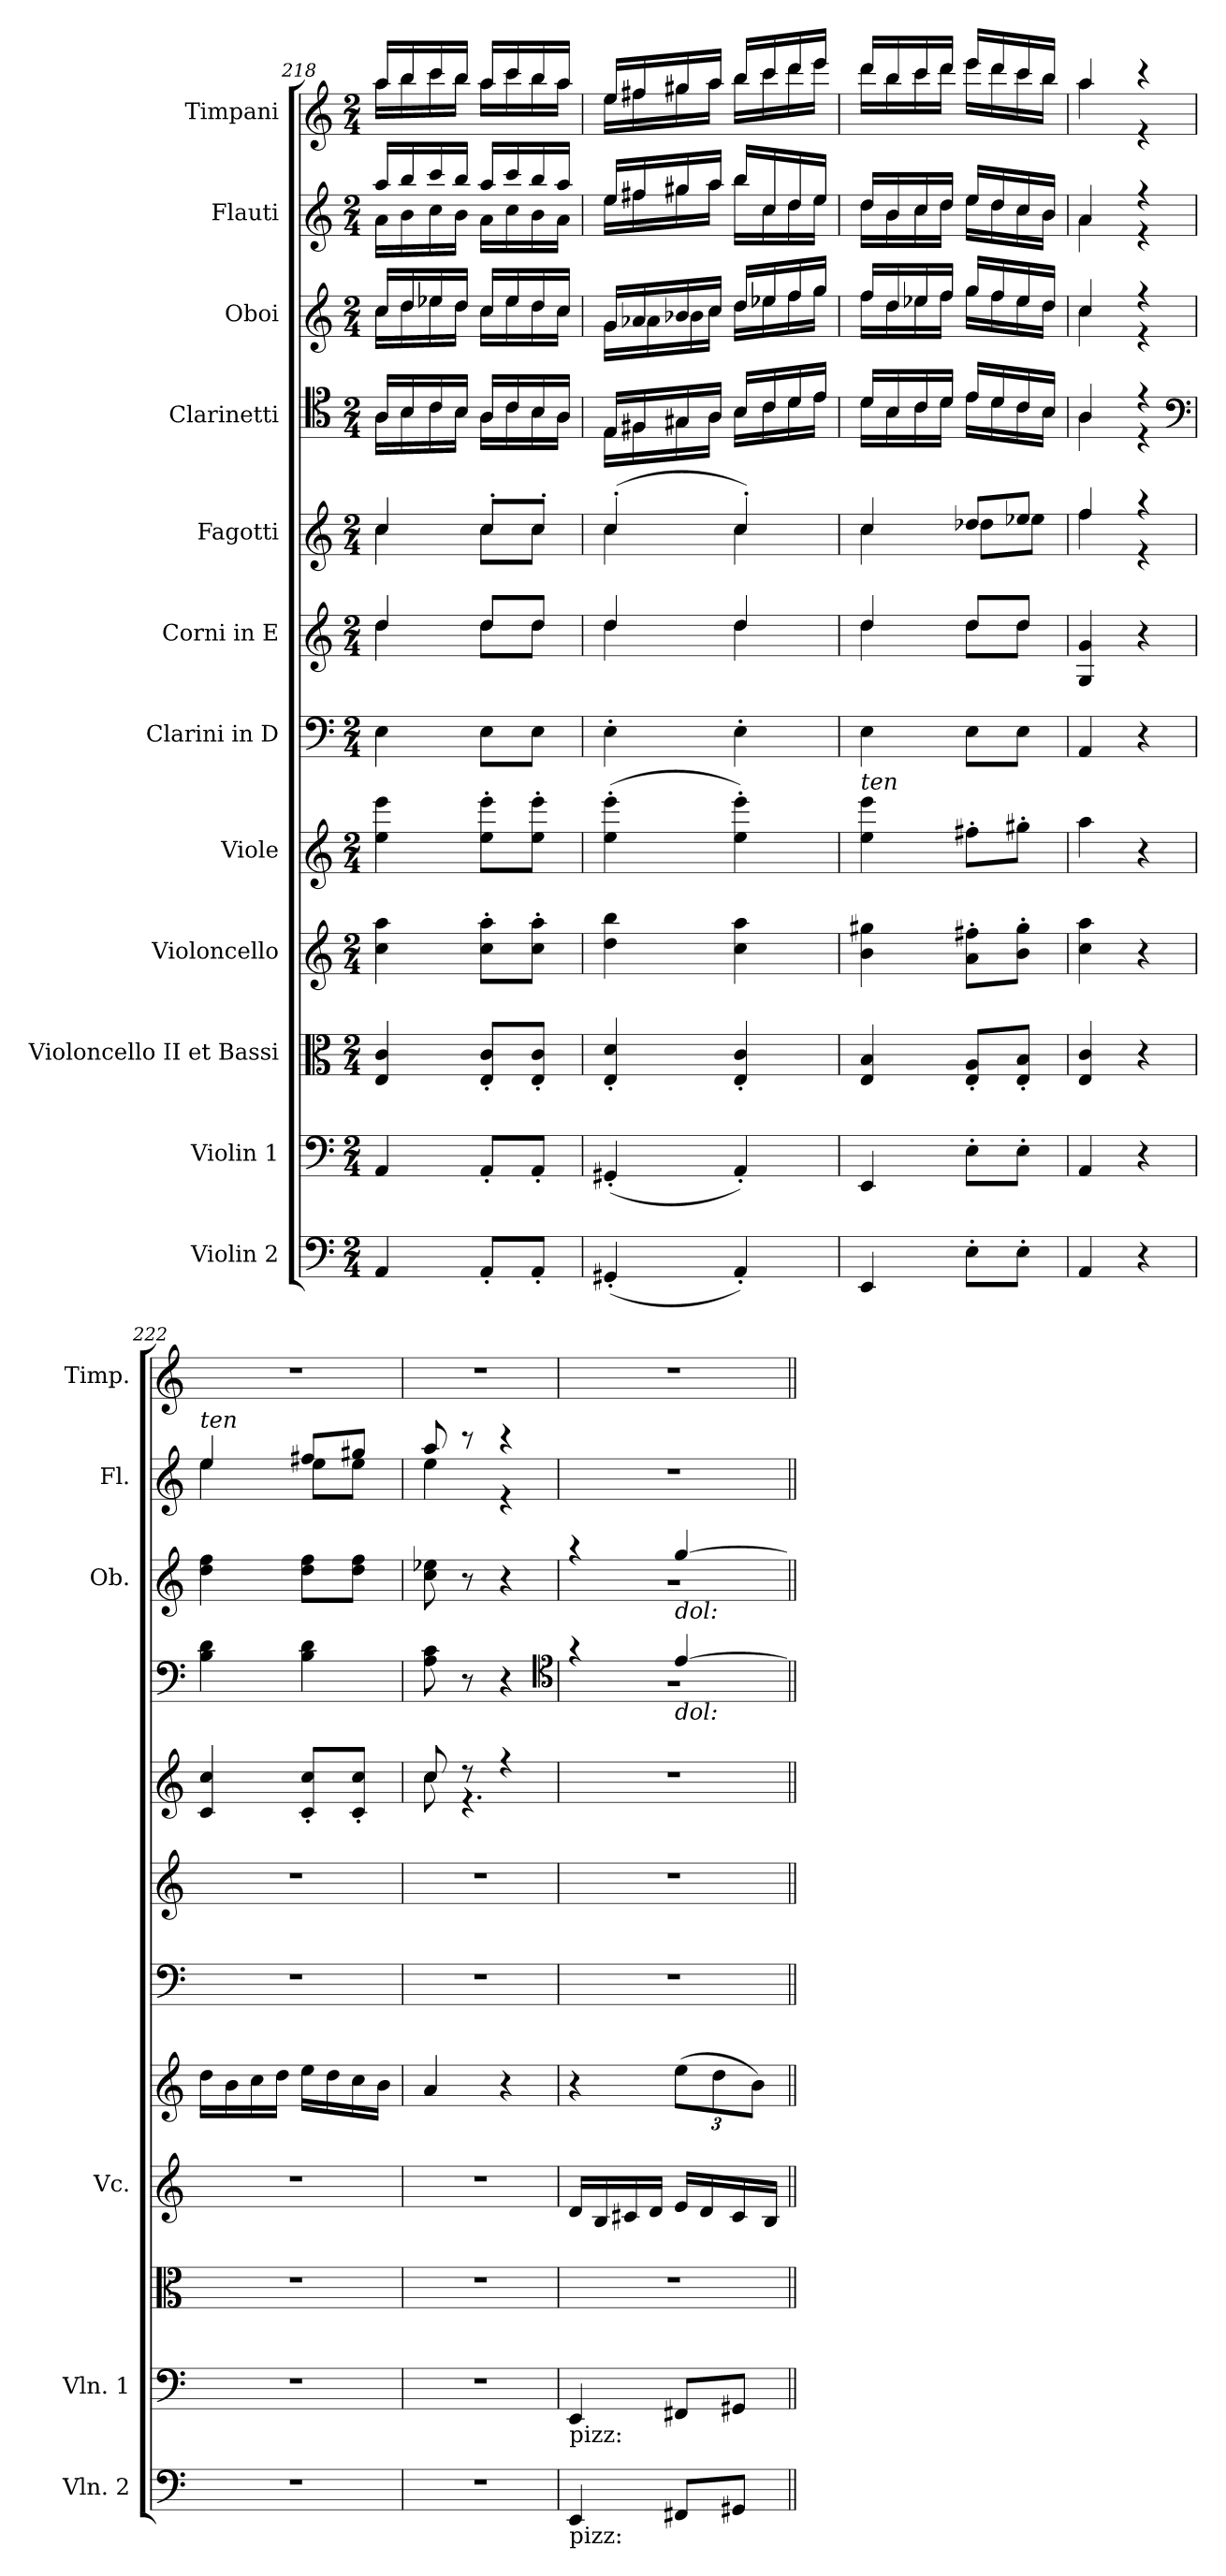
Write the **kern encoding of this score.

**kern	**kern	**kern	**kern	**dynam	**kern	**dynam	**kern	**kern	**kern	**dynam	**kern	**dynam	**kern	**dynam	**kern	**kern
*part12	*part11	*part10	*part9	*part9	*part8	*part8	*part7	*part6	*part5	*part5	*part4	*part4	*part3	*part3	*part2	*part1
*staff12	*staff11	*staff10	*staff9	*staff9	*staff8	*staff8	*staff7	*staff6	*staff5	*staff5	*staff4	*staff4	*staff3	*staff3	*staff2	*staff1
*I"Violin 2	*I"Violin 1	*I"Violoncello II et Bassi	*I"Violoncello	*	*I"Viole	*	*I"Clarini in D	*I"Corni in E	*I"Fagotti	*	*I"Clarinetti	*	*I"Oboi	*	*I"Flauti	*I"Timpani
*I'Vln. 2	*I'Vln. 1	*	*I'Vc.	*	*	*	*	*	*	*	*	*	*I'Ob.	*	*I'Fl.	*I'Timp.
*clefF4	*clefF4	*clefC3	*clefG2	*	*clefG2	*	*clefF4	*clefG2	*clefG2	*	*clefC4	*	*clefG2	*	*clefG2	*clefG2
*ITrd7c12	*	*	*	*	*	*	*	*ITrd-1c-2	*ITrd5c8	*	*	*	*ITrd2c3	*	*	*
*k[]	*k[]	*k[]	*k[]	*	*k[]	*	*k[]	*k[f#c#]	*k[f#c#g#d#]	*	*k[]	*	*k[f#c#g#]	*	*k[]	*k[]
*M2/4	*M2/4	*M2/4	*M2/4	*	*M2/4	*	*M2/4	*M2/4	*M2/4	*	*M2/4	*	*M2/4	*	*M2/4	*M2/4
=218	=218	=218	=218	=218	=218	=218	=218	=218	=218	=218	=218	=218	=218	=218	=218	=218
*	*	*	*	*	*	*	*	*^	*^	*	*^	*	*^	*	*^	*^
4AAA/	4AA/	4E/ 4c/	4cc\ 4aa\	.	4ee\ 4eee\	.	4E\	4ee/	4ee\	4e/	4e\	.	16A/LL	16A\LL	.	16a/LL	16a\LL	.	16aa/LL	16a\LL	16aa/LL	16aa\LL
.	.	.	.	.	.	.	.	.	.	.	.	.	16B/	16B\	.	16b/	16b\	.	16bb/	16b\	16bb/	16bb\
.	.	.	.	.	.	.	.	.	.	.	.	.	16c/	16c\	.	16cc/	16ccn\	.	16ccc/	16cc\	16ccc/	16ccc\
.	.	.	.	.	.	.	.	.	.	.	.	.	16B/JJ	16B\JJ	.	16b/JJ	16b\JJ	.	16bb/JJ	16b\JJ	16bb/JJ	16bb\JJ
8AAA'/L	8AA'/L	8E'/ 8c'/L	8cc'\ 8aa'\L	.	8ee'\ 8eee'\L	.	8E\L	8ee/L	8ee\L	8e'/L	8e\L	.	16A/LL	16A\LL	.	16a/LL	16a\LL	.	16aa/LL	16a\LL	16aa/LL	16aa\LL
.	.	.	.	.	.	.	.	.	.	.	.	.	16c/	16c\	.	16cc/	16cc\	.	16ccc/	16cc\	16ccc/	16ccc\
8AAA'/J	8AA'/J	8E'/ 8c'/J	8cc'\ 8aa'\J	.	8ee'\ 8eee'\J	.	8E\J	8ee/J	8ee\J	8e'/J	8e\J	.	16B/	16B\	.	16b/	16b\	.	16bb/	16b\	16bb/	16bb\
.	.	.	.	.	.	.	.	.	.	.	.	.	16A/JJ	16A\JJ	.	16a/JJ	16a\JJ	.	16aa/JJ	16a\JJ	16aa/JJ	16aa\JJ
!!LO:PB:g=z	!!
=219	=219	=219	=219	=219	=219	=219	=219	=219	=219	=219	=219	=219	=219	=219	=219	=219	=219	=219	=219	=219	=219	=219
(<4GGG#X'/	(<4GG#X'/	4E'/ 4d'/	4dd\ 4bb\	.	(>4ee'\ 4eee'\	.	4E'\	4ee/	4ee\	(>4e'/	4e\	.	16E/LL	16E\LL	.	16e/LL	16e\LL	.	16ee/LL	16ee\LL	16ee/LL	16ee\LL
.	.	.	.	.	.	.	.	.	.	.	.	.	16F#X/	16F#\	.	16f/	16f\	.	16ff#X/	16ff#\	16ff#X/	16ff#\
.	.	.	.	.	.	.	.	.	.	.	.	.	16G#X/	16G#\	.	16g/	16g\	.	16gg#X/	16gg#\	16gg#X/	16gg#\
.	.	.	.	.	.	.	.	.	.	.	.	.	16A/JJ	16A\JJ	.	16a/JJ	16a\JJ	.	16aa/JJ	16aa\JJ	16aa/JJ	16aa\JJ
4AAA'/)	4AA'/)	4E'/ 4c'/	4cc\ 4aa\	.	4ee'\ 4eee'\)	.	4E'\	4ee/	4ee\	4e'/)	4e\	.	16B/LL	16B\LL	.	16b/LL	16b\LL	.	16bb/LL	16bb\LL	16bb/LL	16bb\LL
.	.	.	.	.	.	.	.	.	.	.	.	.	16c/	16c\	.	16cc/	16ccn\	.	16cc/	16cc\	16ccc/	16ccc\
.	.	.	.	.	.	.	.	.	.	.	.	.	16d/	16d\	.	16dd/	16dd\	.	16dd/	16dd\	16ddd/	16ddd\
.	.	.	.	.	.	.	.	.	.	.	.	.	16e/JJ	16e\JJ	.	16ee/JJ	16ee\JJ	.	16ee/JJ	16ee\JJ	16eee/JJ	16eee\JJ
=220	=220	=220	=220	=220	=220	=220	=220	=220	=220	=220	=220	=220	=220	=220	=220	=220	=220	=220	=220	=220	=220	=220
!	!	!	!	!	!LO:TX:a:i:t=ten	!	!	!	!	!	!	!	!	!	!	!	!	!	!	!	!	!
4EEE/	4EE/	4E/ 4B/	4b\ 4gg#X\	.	4ee\ 4eee\	.	4E\	4ee/	4ee\	4e/	4e\	.	16d/LL	16d\LL	.	16dd/LL	16dd\LL	.	16dd/LL	16dd\LL	16ddd/LL	16ddd\LL
.	.	.	.	.	.	.	.	.	.	.	.	.	16B/	16B\	.	16b/	16b\	.	16b/	16b\	16bb/	16bb\
.	.	.	.	.	.	.	.	.	.	.	.	.	16c/	16c\	.	16cc/	16ccn\	.	16cc/	16cc\	16ccc/	16ccc\
.	.	.	.	.	.	.	.	.	.	.	.	.	16d/JJ	16d\JJ	.	16dd/JJ	16dd\JJ	.	16dd/JJ	16dd\JJ	16ddd/JJ	16ddd\JJ
8EE'\L	8E'\L	8E'/ 8A'/L	8a'\ 8ff#X'\L	.	8ff#X'\L	.	8E\L	8ee/L	8ee\L	8f/L	8f\L	.	16e/LL	16e\LL	.	16ee/LL	16ee\LL	.	16ee/LL	16ee\LL	16eee/LL	16eee\LL
.	.	.	.	.	.	.	.	.	.	.	.	.	16d/	16d\	.	16dd/	16dd\	.	16dd/	16dd\	16ddd/	16ddd\
8EE'\J	8E'\J	8E'/ 8B'/J	8b'\ 8gg#'\J	.	8gg#X'\J	.	8E\J	8ee/J	8ee\J	8g/J	8g\J	.	16c/	16c\	.	16cc/	16cc\	.	16cc/	16cc\	16ccc/	16ccc\
.	.	.	.	.	.	.	.	.	.	.	.	.	16B/JJ	16B\JJ	.	16b/JJ	16b\JJ	.	16b/JJ	16b\JJ	16bb/JJ	16bb\JJ
*	*	*	*	*	*	*	*	*v	*v	*	*	*	*	*	*	*	*	*	*	*	*	*
=221	=221	=221	=221	=221	=221	=221	=221	=221	=221	=221	=221	=221	=221	=221	=221	=221	=221	=221	=221	=221	=221
4AAA/	4AA/	4E/ 4c/	4cc\ 4aa\	.	4aa\	.	4AA/	4A/ 4a/	4a/	4a\	.	4A/	4A\	.	4a/	4a\	.	4a/	4a\	4aa/	4aa\
4r	4r	4r	4r	.	4r	.	4r	4r	4r	4r	.	4r	4r	.	4r	4r	.	4r	4r	4r	4r
*	*	*	*	*	*	*	*	*	*v	*v	*	*	*	*	*v	*v	*	*	*	*v	*v
*	*	*	*	*	*	*	*	*	*	*	*v	*v	*	*	*	*	*	*
*	*	*	*	*	*	*	*	*	*	*	*clefF4	*	*	*	*	*	*
=222	=222	=222	=222	=222	=222	=222	=222	=222	=222	=222	=222	=222	=222	=222	=222	=222	=222
*	*	*	*	*	*	*	*	*	*^	*	*^	*	*^	*	*	*	*^
!	!	!	!	!	!	!	!	!	!	!	!	!	!	!	!	!	!	!LO:TX:a:i:t=ten	!	!	!
!	!	!	!	!	!	!	!	!	!	!	!	!	!	!	!LO:TX:a:i:t=ten	!	!	!	!	!	!
!	!	!	!	!	!	!LO:DY:b	!	!	!	!	!LO:DY:b	!	!	!LO:DY:b	!	!	!LO:DY:b	!	!	!	!
*	*	*	*	*	*	*	*	*	*v	*v	*	*	*	*	*v	*v	*	*	*	*v	*v
*	*	*	*	*	*	*	*	*	*	*	*v	*v	*	*	*	*	*	*
2r	2r	2r	2r	.	16dd\LL	P	2r	2r	4E/ 4e/	P	4B\ 4d\	P	4b\ 4dd\	P	4ee/	4ee\	2r
.	.	.	.	.	16b\	.	.	.	.	.	.	.	.	.	.	.	.
.	.	.	.	.	16cc\	.	.	.	.	.	.	.	.	.	.	.	.
.	.	.	.	.	16dd\JJ	.	.	.	.	.	.	.	.	.	.	.	.
.	.	.	.	.	16ee\LL	.	.	.	8E'/ 8e'/L	.	4B\ 4d\	.	8b\ 8dd\L	.	8ff#X/L	8ee\L	.
.	.	.	.	.	16dd\	.	.	.	.	.	.	.	.	.	.	.	.
.	.	.	.	.	16cc\	.	.	.	8E'/ 8e'/J	.	.	.	8b\ 8dd\J	.	8gg#X/J	8ee\J	.
.	.	.	.	.	16b\JJ	.	.	.	.	.	.	.	.	.	.	.	.
=223	=223	=223	=223	=223	=223	=223	=223	=223	=223	=223	=223	=223	=223	=223	=223	=223	=223
*	*	*	*	*	*	*	*	*	*^	*	*	*	*	*	*	*	*
2r	2r	2r	2r	.	4a/	.	2r	2r	8e/	8e\	.	8A\ 8c\	.	8a\ 8ccn\	.	8aa/	4ee\	2r
.	.	.	.	.	.	.	.	.	8r	4.r	.	8r	.	8r	.	8r	.	.
.	.	.	.	.	4r	.	.	.	4r	.	.	4r	.	4r	.	4r	4r	.
*	*	*	*	*	*	*	*	*	*v	*v	*	*	*	*	*	*v	*v	*
*	*	*	*	*	*	*	*	*	*	*	*clefC4	*	*	*	*	*
!!LO:PB:g=z
=224	=224	=224	=224	=224	=224	=224	=224	=224	=224	=224	=224	=224	=224	=224	=224	=224
*	*	*	*	*	*	*	*	*	*	*	*^	*	*^	*	*^	*
!	!LO:TX:b:t=pizz&colon;	!	!	!	!	!	!	!	!	!	!	!	!	!	!	!	!	!	!
!LO:TX:b:t=pizz&colon;	!	!	!	!	!	!	!	!	!	!	!	!	!	!	!	!	!	!	!
!	!	!	!	!LO:DY:b	!	!	!	!	!	!	!	!	!	!	!	!	!	!	!
*	*	*	*	*	*	*	*	*	*	*	*	*	*	*	*	*	*v	*v	*
4EEE/	4EE/	2r	16d/LL	P	4r	.	2r	2r	2r	.	4r	2r	.	4r	2r	.	2r	2r
.	.	.	16B/	.	.	.	.	.	.	.	.	.	.	.	.	.	.	.
.	.	.	16c#X/	.	.	.	.	.	.	.	.	.	.	.	.	.	.	.
.	.	.	16d/JJ	.	.	.	.	.	.	.	.	.	.	.	.	.	.	.
*	*	*	*	*	*Xbrackettup	*	*	*	*	*	*	*	*	*	*	*	*	*
!	!	!	!	!	!	!	!	!	!	!	!	!	!	!LO:TX:b:i:t=dol&colon;	!	!	!	!
!	!	!	!	!	!	!	!	!	!	!	!LO:TX:b:i:t=dol&colon;	!	!	!	!	!	!	!
8FFF#X/L	8FF#X/L	.	16e/LL	.	(>12ee\L	.	.	.	.	.	[4e/	.	.	[4ee/	.	.	.	.
.	.	.	16d/	.	.	.	.	.	.	.	.	.	.	.	.	.	.	.
.	.	.	.	.	12dd\	.	.	.	.	.	.	.	.	.	.	.	.	.
8GGG#X/J	8GG#X/J	.	16c#/	.	.	.	.	.	.	.	.	.	.	.	.	.	.	.
.	.	.	.	.	12b\J)	.	.	.	.	.	.	.	.	.	.	.	.	.
.	.	.	16B/JJ	.	.	.	.	.	.	.	.	.	.	.	.	.	.	.
*	*	*	*	*	*	*	*	*	*	*	*v	*v	*	*	*	*	*	*
*	*	*	*	*	*	*	*	*	*	*	*	*	*v	*v	*	*	*
=||	=||	=||	=||	=||	=||	=||	=||	=||	=||	=||	=||	=||	=||	=||	=||	=||
*-	*-	*-	*-	*-	*-	*-	*-	*-	*-	*-	*-	*-	*-	*-	*-	*-
